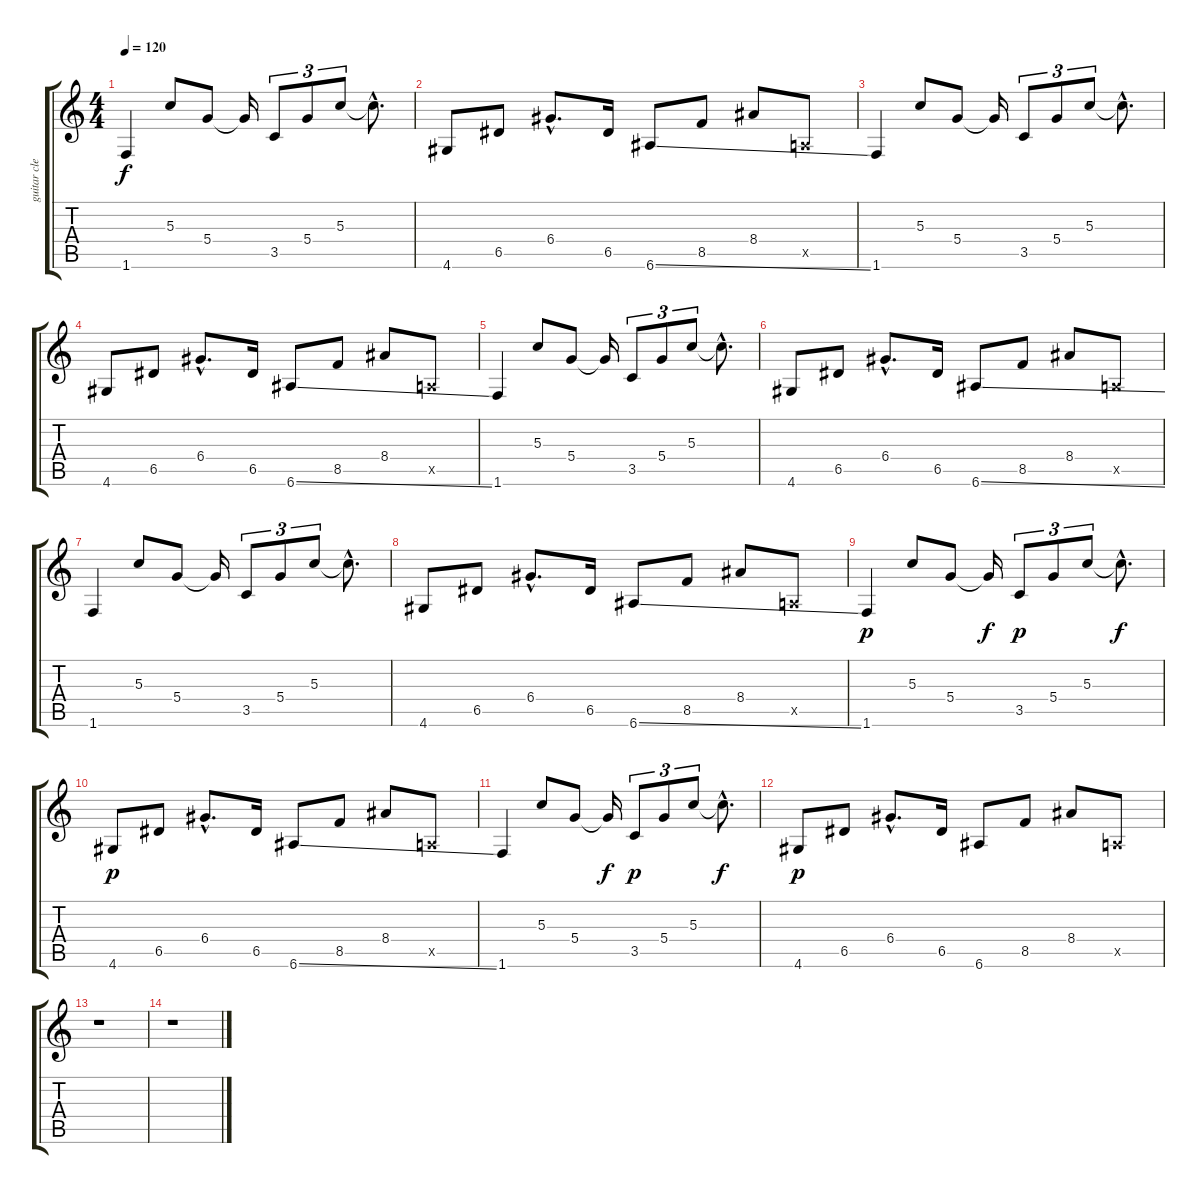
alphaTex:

\track ("guitar clean" "guitar cle") {instrument electricguitarclean}
\staff {score tabs}
\tuning (E4 B3 G3 D3 A2 E2) {hide}
\ts (4 4)
\tempo 120
\clef g2
\ks c
1.6.4{dy f} 5.3.8 5.4.8 5.4{t}.16 3.5.8{tu (3 2)} 5.4.8{tu (3 2)} 5.3.8{tu (3 2)} 5.3{hac t}.8{d} |
4.6.8 6.5.8 6.4{hac}.8{d} 6.5.16 6.6{ss}.8 8.5.8 8.4.8 0.5{x}.8 |
1.6.4 5.3.8 5.4.8 5.4{t}.16 3.5.8{tu (3 2)} 5.4.8{tu (3 2)} 5.3.8{tu (3 2)} 5.3{hac t}.8{d} |
4.6.8 6.5.8 6.4{hac}.8{d} 6.5.16 6.6{ss}.8 8.5.8 8.4.8 0.5{x}.8 |
1.6.4 5.3.8 5.4.8 5.4{t}.16 3.5.8{tu (3 2)} 5.4.8{tu (3 2)} 5.3.8{tu (3 2)} 5.3{hac t}.8{d} |
4.6.8 6.5.8 6.4{hac}.8{d} 6.5.16 6.6{ss}.8 8.5.8 8.4.8 0.5{x}.8 |
1.6.4 5.3.8 5.4.8 5.4{t}.16 3.5.8{tu (3 2)} 5.4.8{tu (3 2)} 5.3.8{tu (3 2)} 5.3{hac t}.8{d} |
4.6.8 6.5.8 6.4{hac}.8{d} 6.5.16 6.6{ss}.8 8.5.8 8.4.8 0.5{x}.8 |
1.6.4{dy p} 5.3.8 5.4.8 5.4{t}.16{dy f} 3.5.8{tu (3 2) dy p} 5.4.8{tu (3 2)} 5.3.8{tu (3 2)} 5.3{hac t}.8{d dy f} |
4.6.8{dy p} 6.5.8 6.4{hac}.8{d} 6.5.16 6.6{ss}.8 8.5.8 8.4.8 0.5{x}.8 |
1.6.4 5.3.8 5.4.8 5.4{t}.16{dy f} 3.5.8{tu (3 2) dy p} 5.4.8{tu (3 2)} 5.3.8{tu (3 2)} 5.3{hac t}.8{d dy f} |
4.6.8{dy p} 6.5.8 6.4{hac}.8{d} 6.5.16 6.6.8 8.5.8 8.4.8 0.5{x}.8 |
r.1 |
r.1
